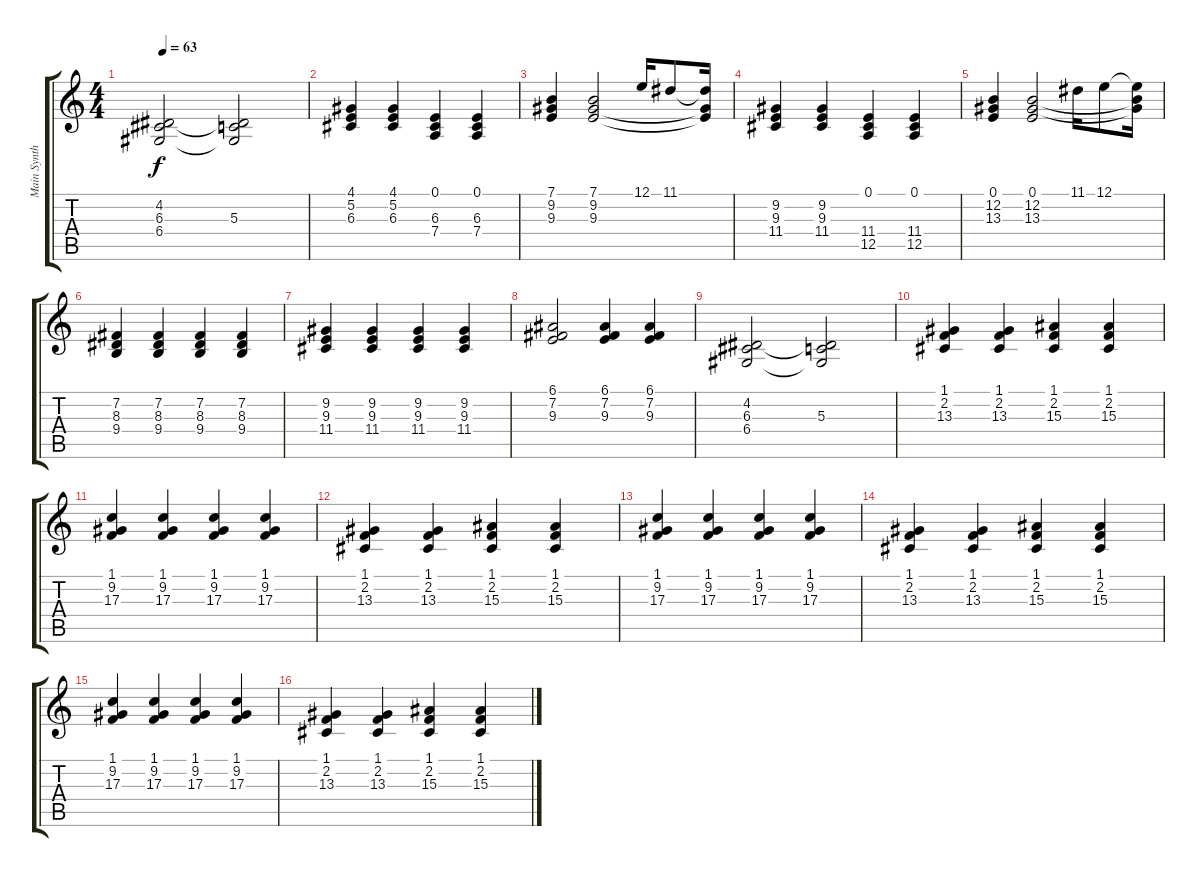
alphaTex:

\track ("Main Synth" "Main Synth") {instrument electricpiano1}
\staff {score tabs}
\tuning (E4 B3 G3 D3 A2 E2) {hide}
\ts (4 4)
\tempo 63
\clef g2
\ks c
(4.2 6.3 6.4).2{dy f} (4.2{t} 5.3 6.4{t}).2 |
(4.1 5.2 6.3).4 (4.1 5.2 6.3).4 (0.1 6.3 7.4).4 (0.1 6.3 7.4).4 |
(7.1 9.2 9.3).4 (7.1 9.2 9.3).2 12.1.16 11.1.8 (11.1{t} 9.2{t} 9.3{t}).16 |
(9.2 9.3 11.4).4 (9.2 9.3 11.4).4 (0.1 11.4 12.5).4 (0.1 11.4 12.5).4 |
(0.1 12.2 13.3).4 (0.1 12.2 13.3).2 11.1.16 12.1.8 (12.1{t} 12.2{t} 13.3{t}).16 |
(7.2 8.3 9.4).4 (7.2 8.3 9.4).4 (7.2 8.3 9.4).4 (7.2 8.3 9.4).4 |
(9.2 9.3 11.4).4 (9.2 9.3 11.4).4 (9.2 9.3 11.4).4 (9.2 9.3 11.4).4 |
(6.1 7.2 9.3).2 (6.1 7.2 9.3).4 (6.1 7.2 9.3).4 |
(4.2 6.3 6.4).2 (4.2{t} 5.3 6.4{t}).2 |
(1.1 2.2 13.3).4 (1.1 2.2 13.3).4 (1.1 2.2 15.3).4 (1.1 2.2 15.3).4 |
(1.1 9.2 17.3).4 (1.1 9.2 17.3).4 (1.1 9.2 17.3).4 (1.1 9.2 17.3).4 |
(1.1 2.2 13.3).4 (1.1 2.2 13.3).4 (1.1 2.2 15.3).4 (1.1 2.2 15.3).4 |
(1.1 9.2 17.3).4 (1.1 9.2 17.3).4 (1.1 9.2 17.3).4 (1.1 9.2 17.3).4 |
(1.1 2.2 13.3).4 (1.1 2.2 13.3).4 (1.1 2.2 15.3).4 (1.1 2.2 15.3).4 |
(1.1 9.2 17.3).4 (1.1 9.2 17.3).4 (1.1 9.2 17.3).4 (1.1 9.2 17.3).4 |
(1.1 2.2 13.3).4 (1.1 2.2 13.3).4 (1.1 2.2 15.3).4 (1.1 2.2 15.3).4
